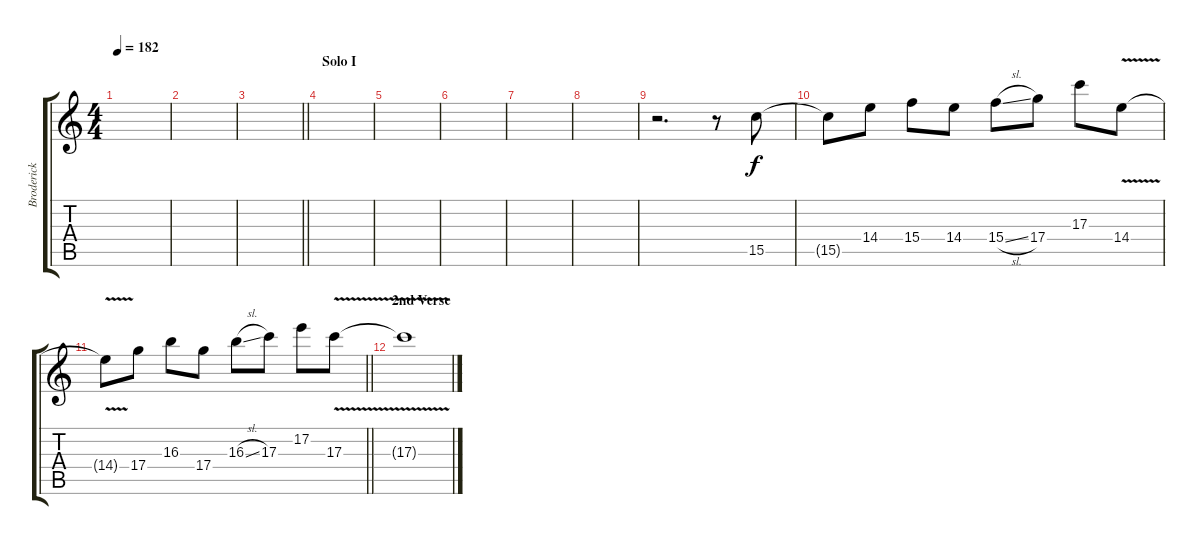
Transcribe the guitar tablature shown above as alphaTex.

\track ("Broderick Lead (Melody)" "Broderick ") {instrument distortionguitar}
\staff {score tabs}
\tuning (E4 B3 G3 D3 A2 E2) {hide}
\ts (4 4)
\tempo 182
\clef g2
\ks c
|
|
\barLineRight lightlight
|
\section ("" "Solo I")
|
|
|
|
|
r.2{d} r.8 15.5.8{balance 12} |
15.5{t}.8 14.4.8 15.4.8 14.4.8 15.4{sl}.8 17.4.8 17.3.8 14.4{v}.8 |
\barLineRight lightlight
14.4{t}.8 17.4.8 16.3.8 17.4.8 16.3{sl}.8 17.3.8 17.2.8 17.3{v}.8 |
\section ("" "2nd Verse")
17.3{t}.1
